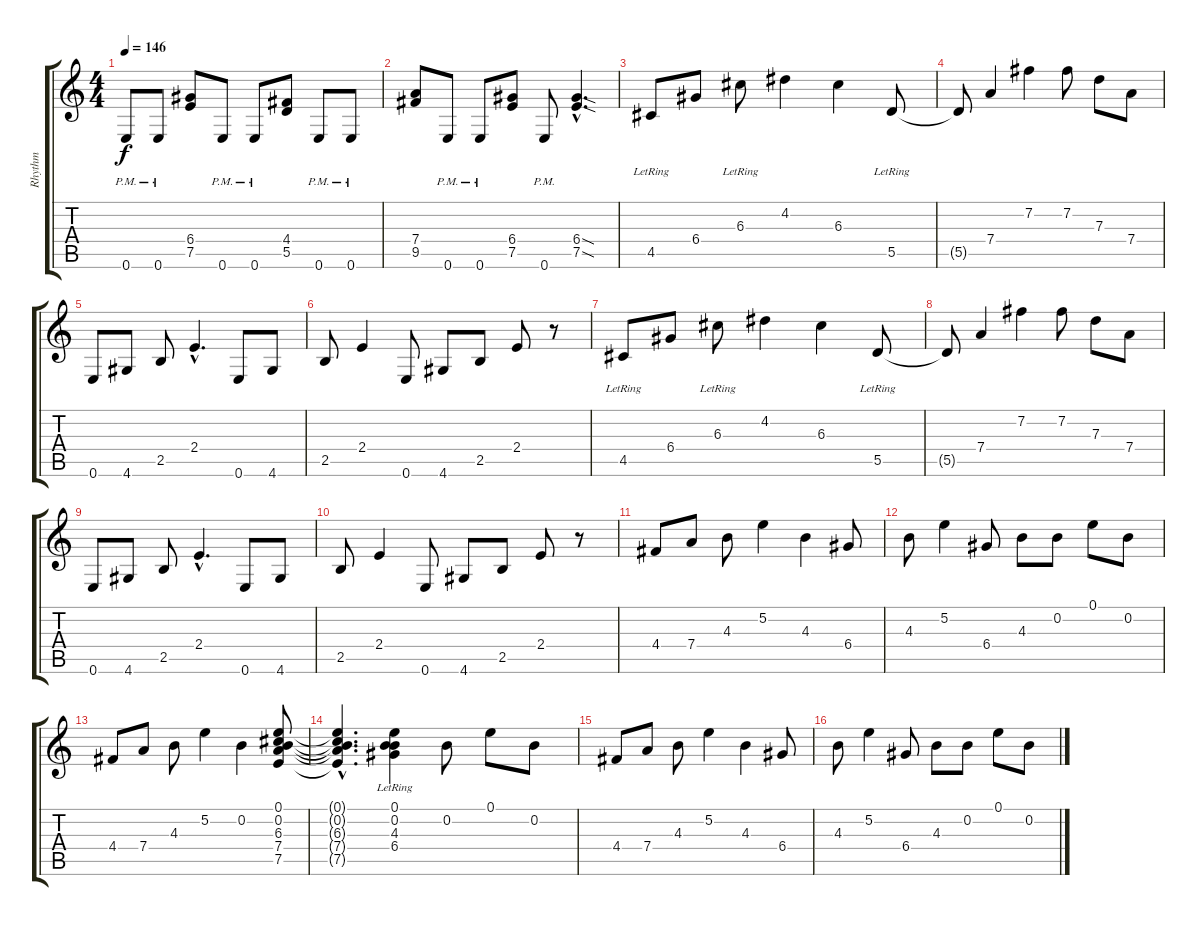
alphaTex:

\track ("Rhythm" "Rhythm") {instrument distortionguitar}
\staff {score tabs}
\tuning (E4 B3 G3 D3 A2 E2) {hide}
\ts (4 4)
\tempo 146
\clef g2
\ks c
0.6{pm}.8{dy f} 0.6{pm}.8 (6.4 7.5).8 0.6{pm}.8 0.6{pm}.8 (4.4 5.5).8 0.6{pm}.8 0.6{pm}.8 |
(7.4 9.5).8 0.6{pm}.8 0.6{pm}.8 (6.4 7.5).8 0.6{pm}.8 (6.4{sod hac} 7.5{sod hac}).4{d} |
4.5{lr}.8 6.4.8 6.3{lr}.8 4.2.4 6.3.4 5.5{lr}.8 |
5.5{t}.8 7.4.4 7.2.4 7.2.8 7.3.8 7.4.8 |
0.6.8 4.6.8 2.5.8 2.4{hac}.4{d} 0.6.8 4.6.8 |
2.5.8 2.4.4 0.6.8 4.6.8 2.5.8 2.4.8 r.8 |
4.5{lr}.8 6.4.8 6.3{lr}.8 4.2.4 6.3.4 5.5{lr}.8 |
5.5{t}.8 7.4.4 7.2.4 7.2.8 7.3.8 7.4.8 |
0.6.8 4.6.8 2.5.8 2.4{hac}.4{d} 0.6.8 4.6.8 |
2.5.8 2.4.4 0.6.8 4.6.8 2.5.8 2.4.8 r.8 |
4.4.8 7.4.8 4.3.8 5.2.4 4.3.4 6.4.8 |
4.3.8 5.2.4 6.4.8 4.3.8 0.2.8 0.1.8 0.2.8 |
4.4.8 7.4.8 4.3.8 5.2.4 0.2.4 (0.1 0.2 6.3 7.4 7.5).8 |
(0.1{hac t} 0.2{hac t} 6.3{hac t} 7.4{hac t} 7.5{hac t}).4{d} (0.1{lr} 0.2 4.3 6.4).4 0.2.8 0.1.8 0.2.8 |
4.4.8 7.4.8 4.3.8 5.2.4 4.3.4 6.4.8 |
4.3.8 5.2.4 6.4.8 4.3.8 0.2.8 0.1.8 0.2.8
